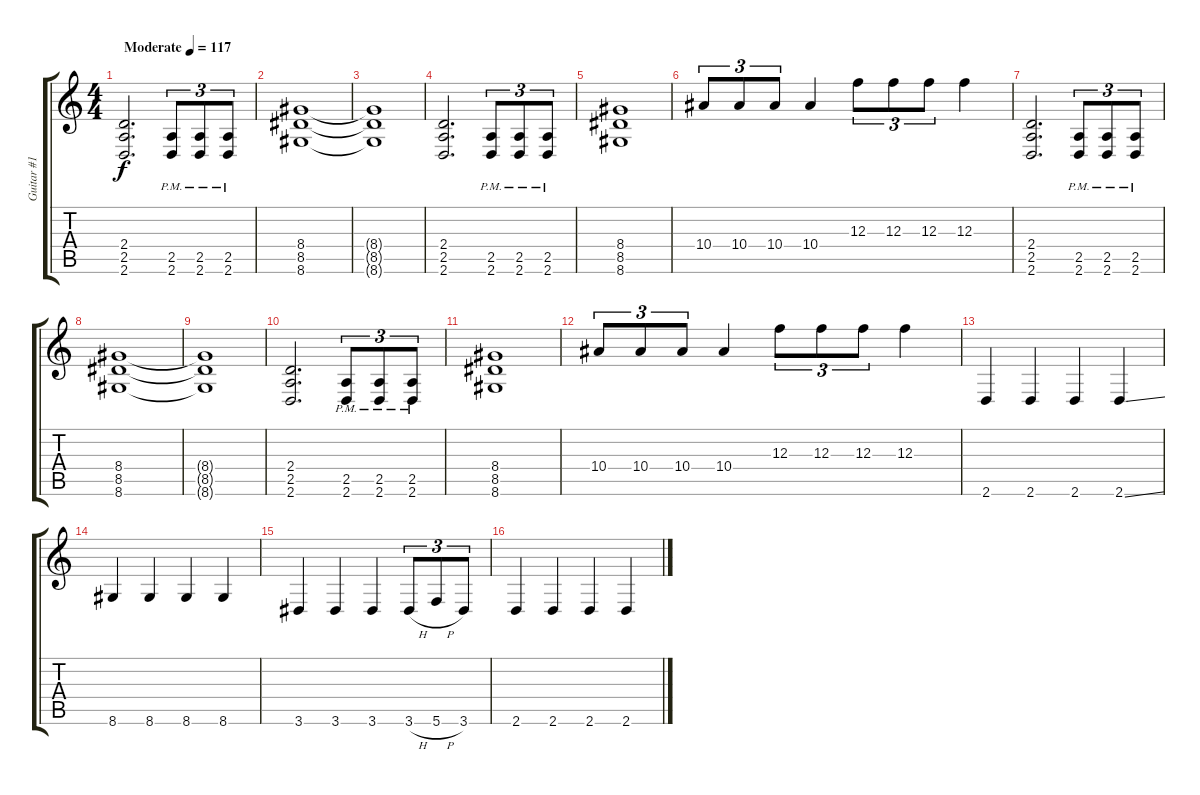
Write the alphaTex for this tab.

\track ("Guitar #1" "Guitar #1") {instrument distortionguitar}
\staff {score tabs}
\tuning (D4 A3 F3 C3 G2 C2) {hide}
\ts (4 4)
\tempo (117 "Moderate")
\clef g2
\ks c
(2.4 2.5 2.6).2{d dy f instrument distortionguitar} (2.5{pm} 2.6{pm}).8{tu (3 2)} (2.5{pm} 2.6{pm}).8{tu (3 2)} (2.5{pm} 2.6{pm}).8{tu (3 2)} |
(8.4 8.5 8.6).1 |
(8.4{t} 8.5{t} 8.6{t}).1 |
(2.4 2.5 2.6).2{d} (2.5{pm} 2.6{pm}).8{tu (3 2)} (2.5{pm} 2.6{pm}).8{tu (3 2)} (2.5{pm} 2.6{pm}).8{tu (3 2)} |
(8.4 8.5 8.6).1 |
10.4.8{tu (3 2)} 10.4.8{tu (3 2)} 10.4.8{tu (3 2)} 10.4.4 12.3.8{tu (3 2)} 12.3.8{tu (3 2)} 12.3.8{tu (3 2)} 12.3.4 |
(2.4 2.5 2.6).2{d} (2.5{pm} 2.6{pm}).8{tu (3 2)} (2.5{pm} 2.6{pm}).8{tu (3 2)} (2.5{pm} 2.6{pm}).8{tu (3 2)} |
(8.4 8.5 8.6).1 |
(8.4{t} 8.5{t} 8.6{t}).1 |
(2.4 2.5 2.6).2{d} (2.5{pm} 2.6{pm}).8{tu (3 2)} (2.5{pm} 2.6{pm}).8{tu (3 2)} (2.5{pm} 2.6{pm}).8{tu (3 2)} |
(8.4 8.5 8.6).1 |
10.4.8{tu (3 2)} 10.4.8{tu (3 2)} 10.4.8{tu (3 2)} 10.4.4 12.3.8{tu (3 2)} 12.3.8{tu (3 2)} 12.3.8{tu (3 2)} 12.3.4 |
2.6.4 2.6.4 2.6.4 2.6{ss}.4 |
8.6.4 8.6.4 8.6.4 8.6.4 |
3.6.4 3.6.4 3.6.4 3.6{h}.8{tu (3 2)} 5.6{h}.8{tu (3 2)} 3.6.8{tu (3 2)} |
2.6.4 2.6.4 2.6.4 2.6{ss}.4
